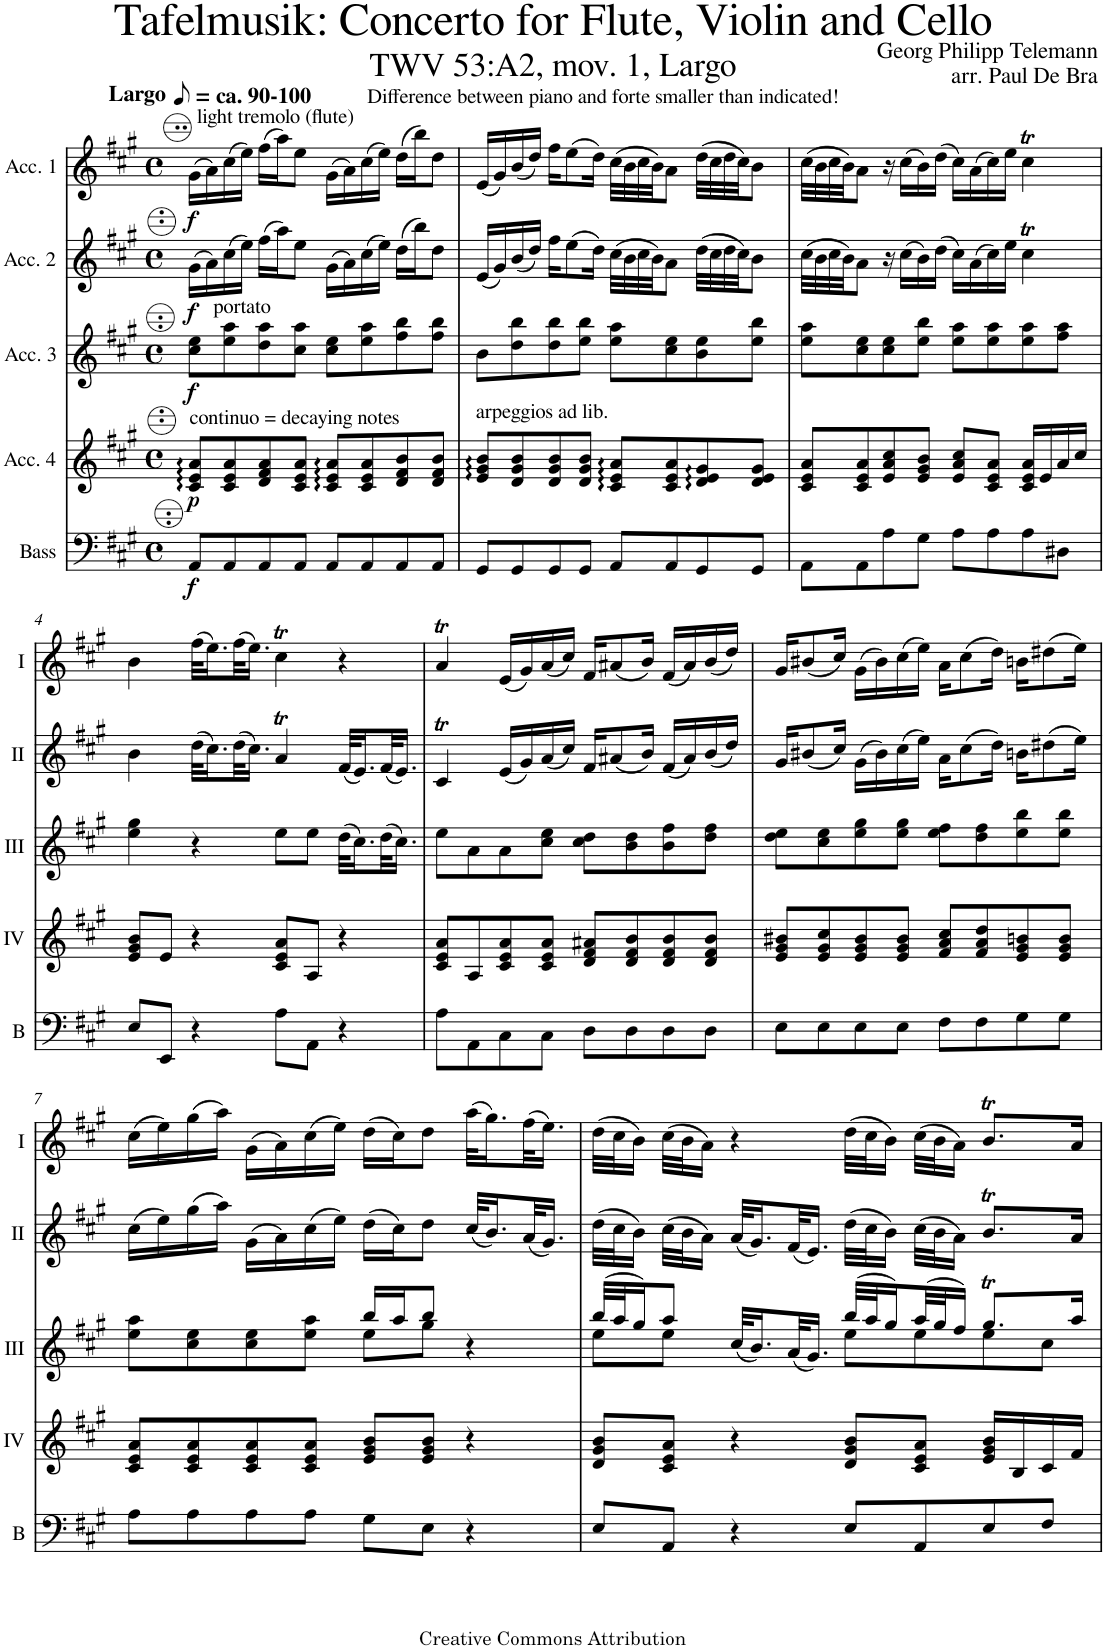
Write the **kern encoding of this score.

**kern	**dynam	**kern	**dynam	**kern	**dynam	**kern	**dynam	**kern	**dynam
*part5	*part5	*part4	*part4	*part3	*part3	*part2	*part2	*part1	*part1
*staff5	*staff5	*staff4	*staff4	*staff3	*staff3	*staff2	*staff2	*staff1	*staff1
*I"Bass	*	*I"Acc. 4	*	*I"Acc. 3	*	*I"Acc. 2	*	*I"Acc. 1	*
*I'B	*	*	*	*	*	*	*	*	*
*clefF4	*	*clefG2	*	*clefG2	*	*clefG2	*	*clefG2	*
*Trd7c12	*	*	*	*Trd7c12	*	*	*	*	*
*k[f#c#g#]	*	*k[f#c#g#]	*	*k[f#c#g#]	*	*k[f#c#g#]	*	*k[f#c#g#]	*
*M4/4	*	*M4/4	*	*M4/4	*	*M4/4	*	*M4/4	*
*met(c)	*	*met(c)	*	*met(c)	*	*met(c)	*	*met(c)	*
=1	=1	=1	=1	=1	=1	=1	=1	=1	=1
!	!	!	!	!	!	!	!	!LO:TX:a:B:t=ca. 90-100	!
!	!	!	!	!	!	!	!	!LO:TX:a:t=light tremolo (flute)	!
!	!	!	!	!	!	!	!	!LO:TX:a:B:t=Largo	!
!	!	!	!	!	!	!	!	!LO:TX:a:t=Difference between piano and forte smaller than indicated!	!
!	!	!	!	!LO:TX:a:t=portato	!	!	!	!	!
!	!	!LO:TX:a:t=continuo = decaying notes	!	!	!	!	!	!	!
!	!LO:DY:b	!	!LO:DY:b	!	!LO:DY:b	!	!LO:DY:b	!	!LO:DY:b
8AA/L	f	8c#/ 8e/ 8a/L	p	8cc#\ 8ee\L	f	(16g#\LL	f	(16g#\LL	f
.	.	.	.	.	.	16a\)	.	16a\)	.
8AA/	.	8c#/ 8e/ 8a/	.	8ee\ 8aa\	.	(16cc#\	.	(16cc#\	.
.	.	.	.	.	.	16ee\JJ)	.	16ee\JJ)	.
8AA/	.	8d/ 8f#/ 8a/	.	8dd\ 8aa\	.	(16ff#\LL	.	(16ff#\LL	.
.	.	.	.	.	.	16aa\J)	.	16aa\J)	.
8AA/J	.	8c#/ 8e/ 8a/J	.	8cc#\ 8aa\J	.	8ee\J	.	8ee\J	.
8AA/L	.	8c#/ 8e/ 8a/L	.	8cc#\ 8ee\L	.	(16g#\LL	.	(16g#\LL	.
.	.	.	.	.	.	16a\)	.	16a\)	.
8AA/	.	8c#/ 8e/ 8a/	.	8ee\ 8aa\	.	(16cc#\	.	(16cc#\	.
.	.	.	.	.	.	16ee\JJ)	.	16ee\JJ)	.
8AA/	.	8d/ 8f#/ 8b/	.	8ff#\ 8bb\	.	(16dd\LL	.	(16dd\LL	.
.	.	.	.	.	.	16bb\J)	.	16bb\J)	.
8AA/J	.	8d/ 8f#/ 8b/J	.	8ff#\ 8bb\J	.	8dd\J	.	8dd\J	.
=2	=2	=2	=2	=2	=2	=2	=2	=2	=2
!	!	!LO:TX:a:t=arpeggios ad lib.	!	!	!	!	!	!	!
8GG#/L	.	8e/ 8g#/ 8b/L	.	8b\L	.	(16e/LL	.	(16e/LL	.
.	.	.	.	.	.	16g#/)	.	16g#/)	.
8GG#/	.	8d/ 8g#/ 8b/	.	8dd\ 8bb\	.	(16b/	.	(16b/	.
.	.	.	.	.	.	16dd/JJ)	.	16dd/JJ)	.
8GG#/	.	8d/ 8g#/ 8b/	.	8dd\ 8bb\	.	16ff#\KL	.	16ff#\KL	.
.	.	.	.	.	.	(8ee\	.	(8ee\	.
8GG#/J	.	8d/ 8g#/ 8b/J	.	8ee\ 8bb\J	.	.	.	.	.
.	.	.	.	.	.	16dd\Jk)	.	16dd\Jk)	.
8AA/L	.	8c#/ 8e/ 8a/L	.	8ee\ 8aa\L	.	(32cc#\LLL	.	(32cc#\LLL	.
.	.	.	.	.	.	32b\	.	32b\	.
.	.	.	.	.	.	32cc#\	.	32cc#\	.
.	.	.	.	.	.	32b\JJ)	.	32b\JJ)	.
8AA/	.	8c#/ 8e/ 8a/	.	8cc#\ 8ee\	.	8a\J	.	8a\J	.
8GG#/	.	8d/ 8e/ 8g#/	.	8b\ 8ee\	.	(32dd\LLL	.	(32dd\LLL	.
.	.	.	.	.	.	32cc#\	.	32cc#\	.
.	.	.	.	.	.	32dd\	.	32dd\	.
.	.	.	.	.	.	32cc#\JJ)	.	32cc#\JJ)	.
8GG#/J	.	8d/ 8e/ 8g#/J	.	8ee\ 8bb\J	.	8b\J	.	8b\J	.
=3	=3	=3	=3	=3	=3	=3	=3	=3	=3
8AA\L	.	8c#/ 8e/ 8a/L	.	8ee\ 8aa\L	.	(32cc#\LLL	.	(32cc#\LLL	.
.	.	.	.	.	.	32b\	.	32b\	.
.	.	.	.	.	.	32cc#\	.	32cc#\	.
.	.	.	.	.	.	32b\JJ)	.	32b\JJ)	.
8AA\	.	8c#/ 8e/ 8a/	.	8cc#\ 8ee\	.	8a\J	.	8a\J	.
8A\	.	8e/ 8a/ 8cc#/	.	8cc#\ 8ee\	.	16r	.	16r	.
.	.	.	.	.	.	(16cc#\LL	.	(16cc#\LL	.
8G#\J	.	8e/ 8g#/ 8b/J	.	8ee\ 8bb\J	.	16b\)	.	16b\)	.
.	.	.	.	.	.	(16dd\JJ	.	(16dd\JJ	.
8A\L	.	8e/ 8a/ 8cc#/L	.	8ee\ 8aa\L	.	16cc#\LL)	.	16cc#\LL)	.
.	.	.	.	.	.	(16a\	.	(16a\	.
8A\	.	8c#/ 8e/ 8a/J	.	8ee\ 8aa\	.	16cc#\)	.	16cc#\)	.
.	.	.	.	.	.	16ee\JJ	.	16ee\JJ	.
8A\	.	16c#/ 16e/ 16a/LL	.	8ee\ 8aa\	.	4cc#t\	.	4cc#t\	.
.	.	16e/	.	.	.	.	.	.	.
8D#X\J	.	16a/	.	8ff#\ 8aa\J	.	.	.	.	.
.	.	16cc#/JJ	.	.	.	.	.	.	.
!!LO:LB:g=z
=4	=4	=4	=4	=4	=4	=4	=4	=4	=4
8E/L	.	8e/ 8g#/ 8b/L	.	4ee\ 4gg#\	.	4b\	.	4b\	.
8EE/J	.	8e/J	.	.	.	.	.	.	.
4r	.	4r	.	4r	.	(32dd\KLL	.	(32ff#\KLL	.
.	.	.	.	.	.	16.cc#\)	.	16.ee\)	.
.	.	.	.	.	.	(32dd\K	.	(32ff#\K	.
.	.	.	.	.	.	16.cc#\JJ)	.	16.ee\JJ)	.
8A\L	.	8c#/ 8e/ 8a/L	.	8ee\L	.	4aT/	.	4cc#t\	.
8AA\J	.	8A/J	.	8ee\J	.	.	.	.	.
4r	.	4r	.	(32dd\KLL	.	(32f#/KLL	.	4r	.
.	.	.	.	16.cc#\)	.	16.e/)	.	.	.
.	.	.	.	(32dd\K	.	(32f#/K	.	.	.
.	.	.	.	16.cc#\JJ)	.	16.e/JJ)	.	.	.
=5	=5	=5	=5	=5	=5	=5	=5	=5	=5
8A\L	.	8c#/ 8e/ 8a/L	.	8ee\L	.	4c#t/	.	4aT/	.
8AA\	.	8A/	.	8a\	.	.	.	.	.
8C#\	.	8c#/ 8e/ 8a/	.	8a\	.	(16e/LL	.	(16e/LL	.
.	.	.	.	.	.	16g#/)	.	16g#/)	.
8C#\J	.	8c#/ 8e/ 8a/J	.	8cc#\ 8ee\J	.	(16a/	.	(16a/	.
.	.	.	.	.	.	16cc#/JJ)	.	16cc#/JJ)	.
8D\L	.	8d/ 8f#/ 8a#X/L	.	8cc#\ 8dd\L	.	16f#/KL	.	16f#/KL	.
.	.	.	.	.	.	(8a#X/	.	(8a#X/	.
8D\	.	8d/ 8f#/ 8b/	.	8b\ 8dd\	.	.	.	.	.
.	.	.	.	.	.	16b/Jk)	.	16b/Jk)	.
8D\	.	8d/ 8f#/ 8b/	.	8b\ 8ff#\	.	(16f#/LL	.	(16f#/LL	.
.	.	.	.	.	.	16a#/)	.	16a#/)	.
8D\J	.	8d/ 8f#/ 8b/J	.	8dd\ 8ff#\J	.	(16b/	.	(16b/	.
.	.	.	.	.	.	16dd/JJ)	.	16dd/JJ)	.
=6	=6	=6	=6	=6	=6	=6	=6	=6	=6
8E\L	.	8e/ 8g#/ 8b#X/L	.	8dd\ 8ee\L	.	16g#/KL	.	16g#/KL	.
.	.	.	.	.	.	(8b#X/	.	(8b#X/	.
8E\	.	8e/ 8g#/ 8cc#/	.	8cc#\ 8ee\	.	.	.	.	.
.	.	.	.	.	.	16cc#/Jk)	.	16cc#/Jk)	.
8E\	.	8e/ 8g#/ 8b#/	.	8ee\ 8gg#\	.	(16g#\LL	.	(16g#\LL	.
.	.	.	.	.	.	16b#\)	.	16b#\)	.
8E\J	.	8e/ 8g#/ 8b#/J	.	8ee\ 8gg#\J	.	(16cc#\	.	(16cc#\	.
.	.	.	.	.	.	16ee\JJ)	.	16ee\JJ)	.
8F#\L	.	8f#/ 8a/ 8cc#/L	.	8ee\ 8ff#\L	.	16a\KL	.	16a\KL	.
.	.	.	.	.	.	(8cc#\	.	(8cc#\	.
8F#\	.	8f#/ 8a/ 8dd/	.	8dd\ 8ff#\	.	.	.	.	.
.	.	.	.	.	.	16dd\Jk)	.	16dd\Jk)	.
8G#\	.	8e/ 8g#/ 8bn/	.	8ee\ 8bb\	.	16bn\KL	.	16bn\KL	.
.	.	.	.	.	.	(8dd#X\	.	(8dd#X\	.
8G#\J	.	8e/ 8g#/ 8b/J	.	8ee\ 8bb\J	.	.	.	.	.
.	.	.	.	.	.	16ee\Jk)	.	16ee\Jk)	.
!!LO:LB:g=z
=7	=7	=7	=7	=7	=7	=7	=7	=7	=7
*	*	*	*	*^	*	*	*	*	*
8A\L	.	8c#/ 8e/ 8a/L	.	8ee\ 8aa\L	2ryy	.	(16cc#\LL	.	(16cc#\LL	.
.	.	.	.	.	.	.	16ee\)	.	16ee\)	.
8A\	.	8c#/ 8e/ 8a/	.	8cc#\ 8ee\	.	.	(16gg#\	.	(16gg#\	.
.	.	.	.	.	.	.	16aa\JJ)	.	16aa\JJ)	.
8A\	.	8c#/ 8e/ 8a/	.	8cc#\ 8ee\	.	.	(16g#\LL	.	(16g#\LL	.
.	.	.	.	.	.	.	16a\)	.	16a\)	.
8A\J	.	8c#/ 8e/ 8a/J	.	8ee\ 8aa\J	.	.	(16cc#\	.	(16cc#\	.
.	.	.	.	.	.	.	16ee\JJ)	.	16ee\JJ)	.
8G#\L	.	8e/ 8g#/ 8b/L	.	16bb/LL	8ee\L	.	(16dd\LL	.	(16dd\LL	.
.	.	.	.	16aa/J	.	.	16cc#\J)	.	16cc#\J)	.
8E\J	.	8e/ 8g#/ 8b/J	.	8bb/J	8gg#\J	.	8dd\J	.	8dd\J	.
4r	.	4r	.	4r	4ryy	.	(32cc#/KLL	.	(32aa\KLL	.
.	.	.	.	.	.	.	16.b/)	.	16.gg#\)	.
.	.	.	.	.	.	.	(32a/K	.	(32ff#\K	.
.	.	.	.	.	.	.	16.g#/JJ)	.	16.ee\JJ)	.
=8	=8	=8	=8	=8	=8	=8	=8	=8	=8	=8
8E/L	.	8d/ 8g#/ 8b/L	.	(32bb/LLL	8ee\L	.	(32dd\LLL	.	(32dd\LLL	.
.	.	.	.	32aa/J	.	.	32cc#\J	.	32cc#\J	.
.	.	.	.	16gg#/J)	.	.	16b\JJ)	.	16b\JJ)	.
8AA/J	.	8c#/ 8e/ 8a/J	.	8aa/J	8ee\J	.	(32cc#\LLL	.	(32cc#\LLL	.
.	.	.	.	.	.	.	32b\J	.	32b\J	.
.	.	.	.	.	.	.	16a\JJ)	.	16a\JJ)	.
4r	.	4r	.	(32cc#/KLL	4ryy	.	(32a/KLL	.	4r	.
.	.	.	.	16.b/)	.	.	16.g#/)	.	.	.
.	.	.	.	(32a/K	.	.	(32f#/K	.	.	.
.	.	.	.	16.g#/JJ)	.	.	16.e/JJ)	.	.	.
8E/L	.	8d/ 8g#/ 8b/L	.	(32bb/LLL	8ee\L	.	(32dd\LLL	.	(32dd\LLL	.
.	.	.	.	32aa/J	.	.	32cc#\J	.	32cc#\J	.
.	.	.	.	16gg#/)	.	.	16b\JJ)	.	16b\JJ)	.
8AA/	.	8c#/ 8e/ 8a/J	.	(32aa/L	8ee\	.	(32cc#\LLL	.	(32cc#\LLL	.
.	.	.	.	32gg#/J	.	.	32b\J	.	32b\J	.
.	.	.	.	16ff#/JJ)	.	.	16a\JJ)	.	16a\JJ)	.
8E/	.	16e/ 16g#/ 16b/LL	.	8.gg#t/L	8ee\	.	8.bT/L	.	8.bT/L	.
.	.	16B/	.	.	.	.	.	.	.	.
8F#/J	.	16c#/	.	.	8cc#\J	.	.	.	.	.
.	.	16f#/JJ	.	16aa/Jk	.	.	16a/Jk	.	16a/Jk	.
*	*	*	*	*v	*v	*	*	*	*	*
=	=	=	=	=	=	=	=	=	=
*-	*-	*-	*-	*-	*-	*-	*-	*-	*-
